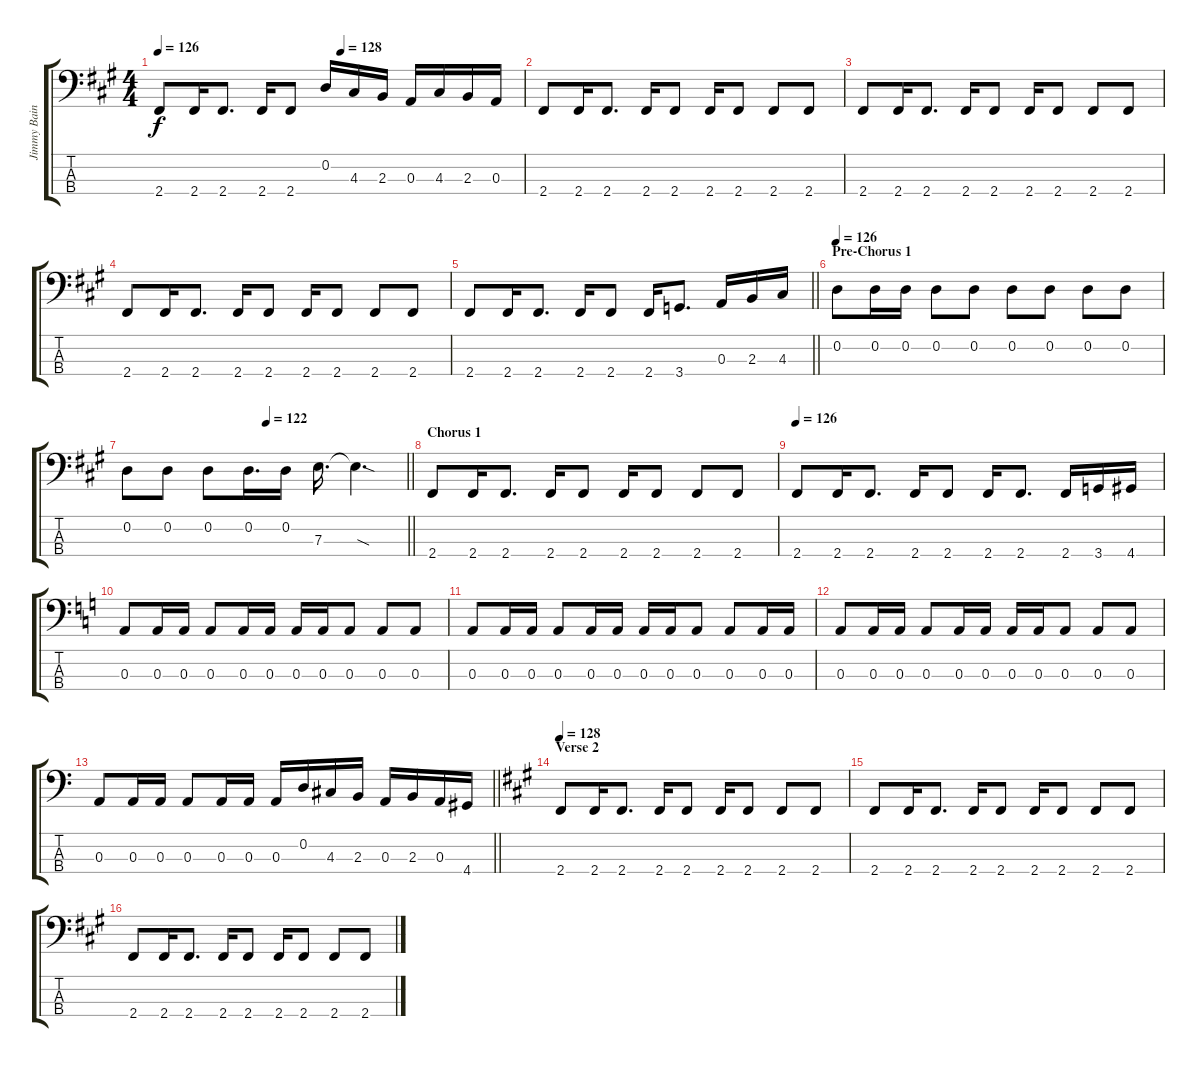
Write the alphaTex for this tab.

\track ("Jimmy Bain" "Jimmy Bain") {instrument electricbasspick}
\staff {score tabs}
\tuning (G2 D2 A1 E1) {hide}
\ts (4 4)
\tempo 126
\tempo (128 0.5)
\clef f4
\ks f#minor
2.4.8{dy f} 2.4.16 2.4.8{d} 2.4.16 2.4.8 0.2.16 4.3.16 2.3.16 0.3.16 4.3.16 2.3.16 0.3.16 |
2.4.8 2.4.16 2.4.8{d} 2.4.16 2.4.8 2.4.16 2.4.8 2.4.8 2.4.8 |
2.4.8 2.4.16 2.4.8{d} 2.4.16 2.4.8 2.4.16 2.4.8 2.4.8 2.4.8 |
2.4.8 2.4.16 2.4.8{d} 2.4.16 2.4.8 2.4.16 2.4.8 2.4.8 2.4.8 |
\barLineRight lightlight
2.4.8 2.4.16 2.4.8{d} 2.4.16 2.4.8 2.4.16 3.4.8{d} 0.3.16 2.3.16 4.3.16 |
\section ("" "Pre-Chorus 1")
\tempo 126
0.2.8 0.2.16 0.2.16 0.2.8 0.2.8 0.2.8 0.2.8 0.2.8 0.2.8 |
\tempo (122 0.5)
\barLineRight lightlight
0.2.8 0.2.8 0.2.8 0.2.16{d} 0.2.16 7.3.16{d} 7.3{sod t}.4{d} |
\section ("" "Chorus 1")
2.4.8 2.4.16 2.4.8{d} 2.4.16 2.4.8 2.4.16 2.4.8 2.4.8 2.4.8 |
\tempo 126
2.4.8 2.4.16 2.4.8{d} 2.4.16 2.4.8 2.4.16 2.4.8{d} 2.4.16 3.4.16 4.4.16 |
\ks aminor
0.3.8 0.3.16 0.3.16 0.3.8 0.3.16 0.3.16 0.3.16 0.3.16 0.3.8 0.3.8 0.3.8 |
0.3.8 0.3.16 0.3.16 0.3.8 0.3.16 0.3.16 0.3.16 0.3.16 0.3.8 0.3.8 0.3.16 0.3.16 |
0.3.8 0.3.16 0.3.16 0.3.8 0.3.16 0.3.16 0.3.16 0.3.16 0.3.8 0.3.8 0.3.8 |
\barLineRight lightlight
0.3.8 0.3.16 0.3.16 0.3.8 0.3.16 0.3.16 0.3.16 0.2.16 4.3.16 2.3.16 0.3.16 2.3.16 0.3.16 4.4.16 |
\section ("" "Verse 2")
\tempo 128
\ks f#minor
2.4.8 2.4.16 2.4.8{d} 2.4.16 2.4.8 2.4.16 2.4.8 2.4.8 2.4.8 |
2.4.8 2.4.16 2.4.8{d} 2.4.16 2.4.8 2.4.16 2.4.8 2.4.8 2.4.8 |
2.4.8 2.4.16 2.4.8{d} 2.4.16 2.4.8 2.4.16 2.4.8 2.4.8 2.4.8
